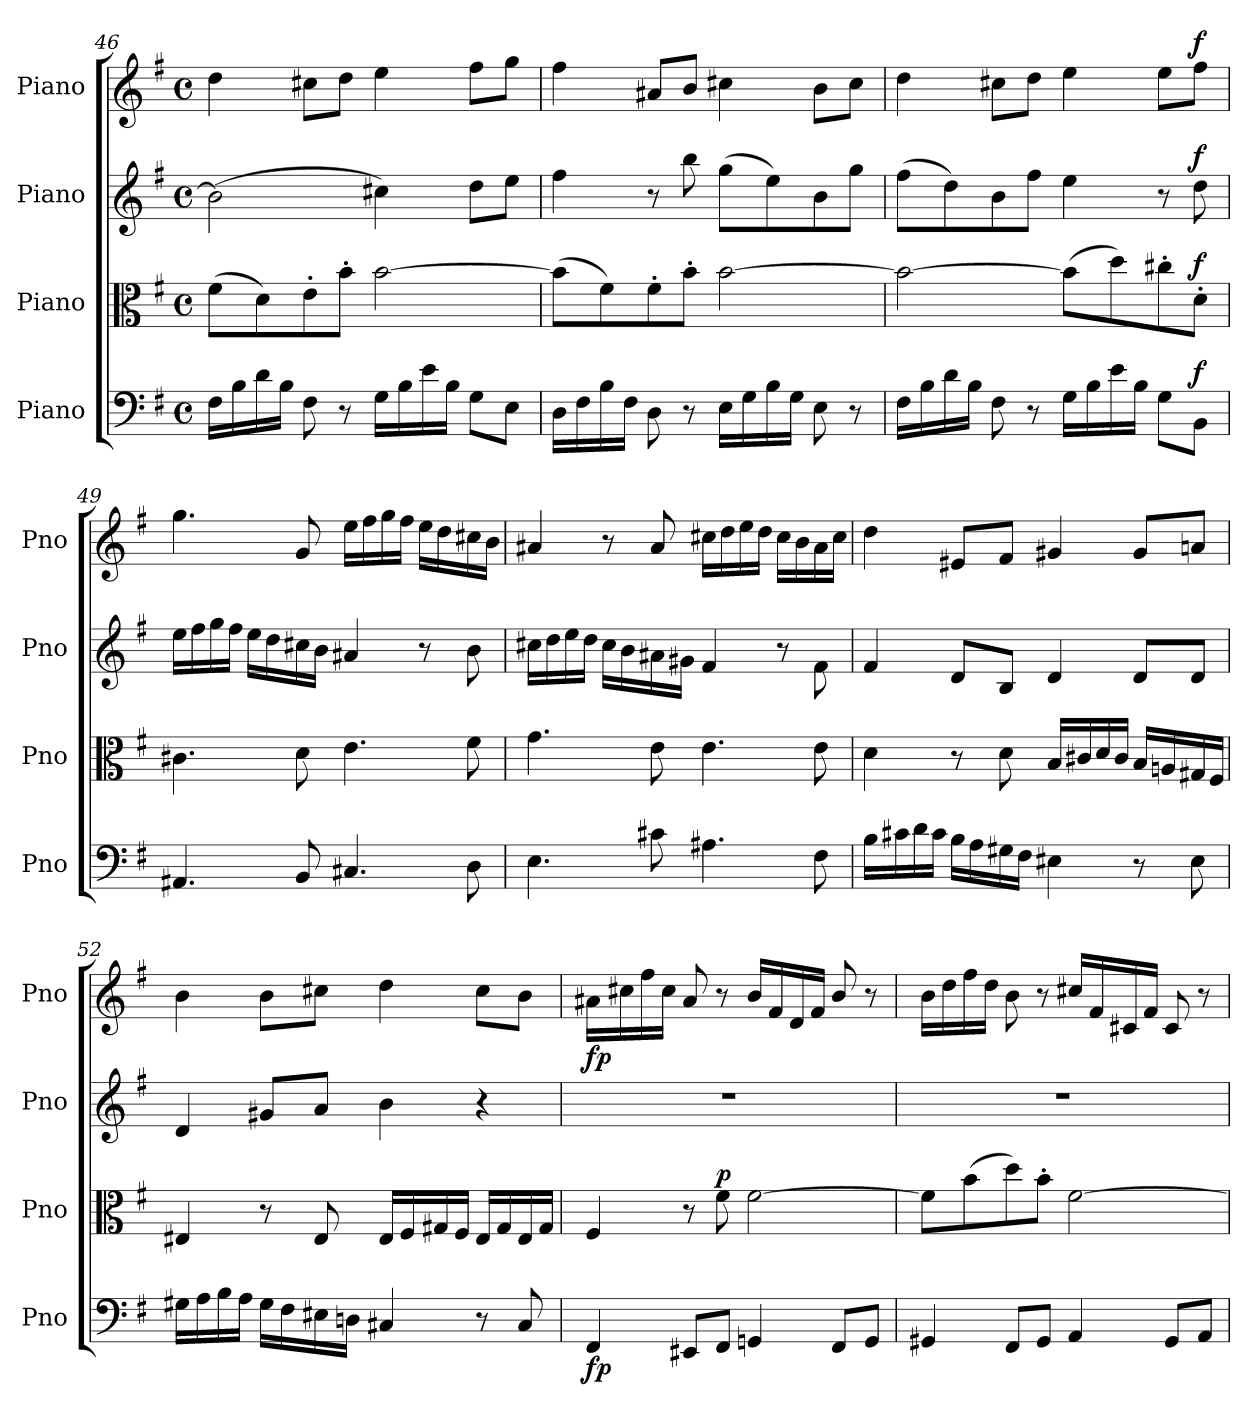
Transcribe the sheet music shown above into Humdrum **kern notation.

**kern	**dynam	**kern	**dynam	**kern	**dynam	**kern	**dynam
*part4	*part4	*part3	*part3	*part2	*part2	*part1	*part1
*staff4	*staff4	*staff3	*staff3	*staff2	*staff2	*staff1	*staff1
*I"Piano	*	*I"Piano	*	*I"Piano	*	*I"Piano	*
*I'Pno	*	*I'Pno	*	*I'Pno	*	*I'Pno	*
*clefF4	*	*clefC3	*	*clefG2	*	*clefG2	*
*k[f#]	*	*k[f#]	*	*k[f#]	*	*k[f#]	*
*M4/4	*	*M4/4	*	*M4/4	*	*M4/4	*
*met(c)	*	*met(c)	*	*met(c)	*	*met(c)	*
=46	=46	=46	=46	=46	=46	=46	=46
16F#\LL	.	(8f#\L	.	(2b\]	.	4dd\	.
16B\	.	.	.	.	.	.	.
16d\	.	8d\)	.	.	.	.	.
16B\JJ	.	.	.	.	.	.	.
8F#\	.	8e'\	.	.	.	8cc#X\L	.
8r	.	8b'\J	.	.	.	8dd\J	.
16G\LL	.	[2b\	.	4cc#X\)	.	4ee\	.
16B\	.	.	.	.	.	.	.
16e\	.	.	.	.	.	.	.
16B\JJ	.	.	.	.	.	.	.
8G\L	.	.	.	8dd\L	.	8ff#\L	.
8E\J	.	.	.	8ee\J	.	8gg\J	.
!!LO:LB:g=z
=47	=47	=47	=47	=47	=47	=47	=47
16D\LL	.	(8b\L]	.	4ff#\	.	4ff#\	.
16F#\	.	.	.	.	.	.	.
16B\	.	8f#\)	.	.	.	.	.
16F#\JJ	.	.	.	.	.	.	.
8D\	.	8f#'\	.	8r	.	8a#X/L	.
8r	.	8b'\J	.	8bb\	.	8b/J	.
16E\LL	.	[2b\	.	(8gg\L	.	4cc#X\	.
16G\	.	.	.	.	.	.	.
16B\	.	.	.	8ee\)	.	.	.
16G\JJ	.	.	.	.	.	.	.
8E\	.	.	.	8b\	.	8b\L	.
8r	.	.	.	8gg\J	.	8cc#\J	.
=48	=48	=48	=48	=48	=48	=48	=48
16F#\LL	.	2b\_	.	(8ff#\L	.	4dd\	.
16B\	.	.	.	.	.	.	.
16d\	.	.	.	8dd\)	.	.	.
16B\JJ	.	.	.	.	.	.	.
8F#\	.	.	.	8b\	.	8cc#X\L	.
8r	.	.	.	8ff#\J	.	8dd\J	.
16G\LL	.	(8b\L]	.	4ee\	.	4ee\	.
16B\	.	.	.	.	.	.	.
16e\	.	8dd\)	.	.	.	.	.
16B\JJ	.	.	.	.	.	.	.
8G\L	.	8cc#X'\	.	8r	.	8ee\L	.
!	!LO:DY:a	!	!LO:DY:a	!	!LO:DY:a	!	!LO:DY:a
8BB\J	f	8d'\J	f	8dd\	f	8ff#\J	f
=49	=49	=49	=49	=49	=49	=49	=49
4.AA#X/	.	4.c#X\	.	16ee\LL	.	4.gg\	.
.	.	.	.	16ff#\	.	.	.
.	.	.	.	16gg\	.	.	.
.	.	.	.	16ff#\JJ	.	.	.
.	.	.	.	16ee\LL	.	.	.
.	.	.	.	16dd\	.	.	.
8BB/	.	8d\	.	16cc#X\	.	8g/	.
.	.	.	.	16b\JJ	.	.	.
4.C#X/	.	4.e\	.	4a#X/	.	16ee\LL	.
.	.	.	.	.	.	16ff#\	.
.	.	.	.	.	.	16gg\	.
.	.	.	.	.	.	16ff#\JJ	.
.	.	.	.	8r	.	16ee\LL	.
.	.	.	.	.	.	16dd\	.
8D\	.	8f#\	.	8b\	.	16cc#X\	.
.	.	.	.	.	.	16b\JJ	.
=50	=50	=50	=50	=50	=50	=50	=50
4.E\	.	4.g\	.	16cc#X\LL	.	4a#X/	.
.	.	.	.	16dd\	.	.	.
.	.	.	.	16ee\	.	.	.
.	.	.	.	16dd\JJ	.	.	.
.	.	.	.	16cc#\LL	.	8r	.
.	.	.	.	16b\	.	.	.
8c#X\	.	8e\	.	16a#X\	.	8a#/	.
.	.	.	.	16g#X\JJ	.	.	.
4.A#X\	.	4.e\	.	4f#/	.	16cc#X\LL	.
.	.	.	.	.	.	16dd\	.
.	.	.	.	.	.	16ee\	.
.	.	.	.	.	.	16dd\JJ	.
.	.	.	.	8r	.	16cc#\LL	.
.	.	.	.	.	.	16b\	.
8F#\	.	8e\	.	8f#\	.	16a#\	.
.	.	.	.	.	.	16cc#\JJ	.
=51	=51	=51	=51	=51	=51	=51	=51
16B\LL	.	4d\	.	4f#/	.	4dd\	.
16c#X\	.	.	.	.	.	.	.
16d\	.	.	.	.	.	.	.
16c#\JJ	.	.	.	.	.	.	.
16B\LL	.	8r	.	8d/L	.	8e#X/L	.
16A\	.	.	.	.	.	.	.
16G#X\	.	8d\	.	8B/J	.	8f#/J	.
16F#\JJ	.	.	.	.	.	.	.
4E#X\	.	16B/LL	.	4d/	.	4g#X/	.
.	.	16c#X/	.	.	.	.	.
.	.	16d/	.	.	.	.	.
.	.	16c#/JJ	.	.	.	.	.
8r	.	16B/LL	.	8d/L	.	8g#/L	.
.	.	16An/	.	.	.	.	.
8E#\	.	16G#X/	.	8d/J	.	8an/J	.
.	.	16F#/JJ	.	.	.	.	.
!!LO:LB:g=z
=52	=52	=52	=52	=52	=52	=52	=52
16G#X\LL	.	4E#X/	.	4d/	.	4b\	.
16A\	.	.	.	.	.	.	.
16B\	.	.	.	.	.	.	.
16A\JJ	.	.	.	.	.	.	.
16G#\LL	.	8r	.	8g#X/L	.	8b\L	.
16F#\	.	.	.	.	.	.	.
16E#X\	.	8E#/	.	8a/J	.	8cc#X\J	.
16Dn\JJ	.	.	.	.	.	.	.
4C#X/	.	16E#/LL	.	4b\	.	4dd\	.
.	.	16F#/	.	.	.	.	.
.	.	16G#X/	.	.	.	.	.
.	.	16F#/JJ	.	.	.	.	.
8r	.	16E#/LL	.	4r	.	8cc#\L	.
.	.	16G#/	.	.	.	.	.
8C#/	.	16E#/	.	.	.	8b\J	.
.	.	16G#/JJ	.	.	.	.	.
=53	=53	=53	=53	=53	=53	=53	=53
!	!LO:DY:b	!	!	!	!	!	!LO:DY:b
4FF#/	fp	4F#/	.	1r	.	16a#X\LL	fp
.	.	.	.	.	.	16cc#X\	.
.	.	.	.	.	.	16ff#\	.
.	.	.	.	.	.	16cc#\JJ	.
8EE#X/L	.	8r	.	.	.	8a#/	.
!	!	!	!LO:DY:a	!	!	!	!
8FF#/J	.	8f#\	p	.	.	8r	.
4GGn/	.	[2f#\	.	.	.	16b/LL	.
.	.	.	.	.	.	16f#/	.
.	.	.	.	.	.	16d/	.
.	.	.	.	.	.	16f#/JJ	.
8FF#/L	.	.	.	.	.	8b/	.
8GG/J	.	.	.	.	.	8r	.
=54	=54	=54	=54	=54	=54	=54	=54
4GG#X/	.	8f#\L]	.	1r	.	16b\LL	.
.	.	.	.	.	.	16dd\	.
.	.	(8b\	.	.	.	16ff#\	.
.	.	.	.	.	.	16dd\JJ	.
8FF#/L	.	8dd\)	.	.	.	8b\	.
8GG#/J	.	8b'\J	.	.	.	8r	.
4AA/	.	[2f#\	.	.	.	16cc#X/LL	.
.	.	.	.	.	.	16f#/	.
.	.	.	.	.	.	16c#X/	.
.	.	.	.	.	.	16f#/JJ	.
8GG#/L	.	.	.	.	.	8c#/	.
8AA/J	.	.	.	.	.	8r	.
=	=	=	=	=	=	=	=
*-	*-	*-	*-	*-	*-	*-	*-
